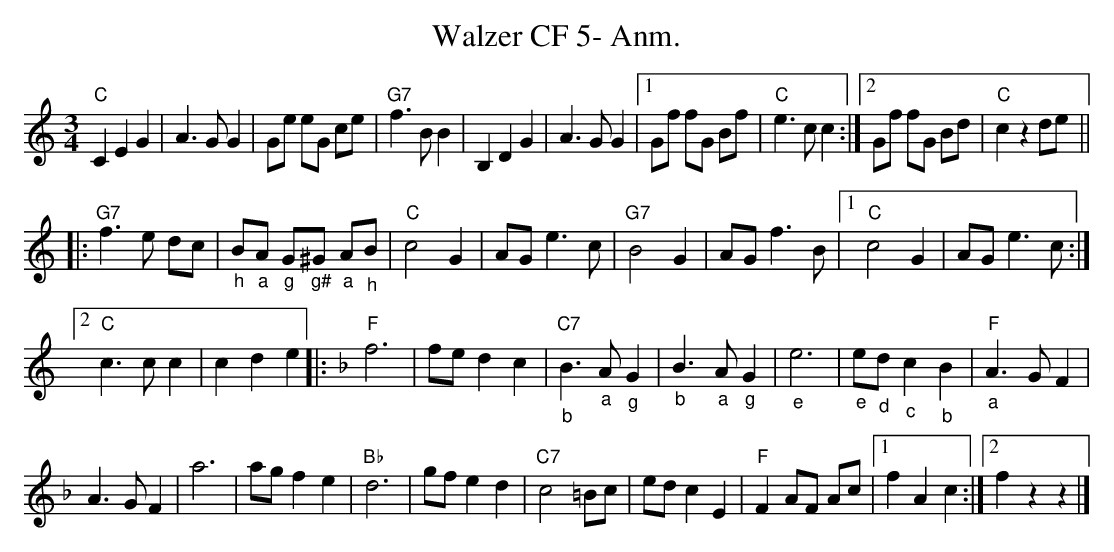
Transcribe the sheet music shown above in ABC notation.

X:1
T:Walzer CF 5- Anm.
M:3/4
L:1/8
K:Cmaj
"C"C2E2G2 | A3G G2 | Ge eG ce | "G7"f3B B2 | B,2D2G2 | A3G G2 |1 Gf fG Bf | "C"e3c c2 :|2 Gf fG Bd | "C"c2 z2 de ||
|: "G7"f3e dc | "_h"B"_a"A "_g"G"_g#"^G "_a"A"_h"B | "C"c4G2 | AG e3c | "G7"B4G2 | AG f3B |1 "C"c4G2 | AG e3c :|2
"C"c3c c2 | c2d2e2 |: [K:Fmaj] "F"f6 | fed2c2 | "C7""_b"B3"_a"A "_g"G2 | "_b"B3"_a"A "_g"G2 |\
 "_e"e6 | "_e"e"_d"d "_c"c2"_b"B2 | "F""_a"A3G F2 |
A3G F2 | a6 | ag f2e2 | "Bb"d6 | gf e2d2 | "C7"c4 =Bc | ed c2E2 | "F"F2 AF Ac |1 f2A2c2 :|2 f2 z2z2 |]
